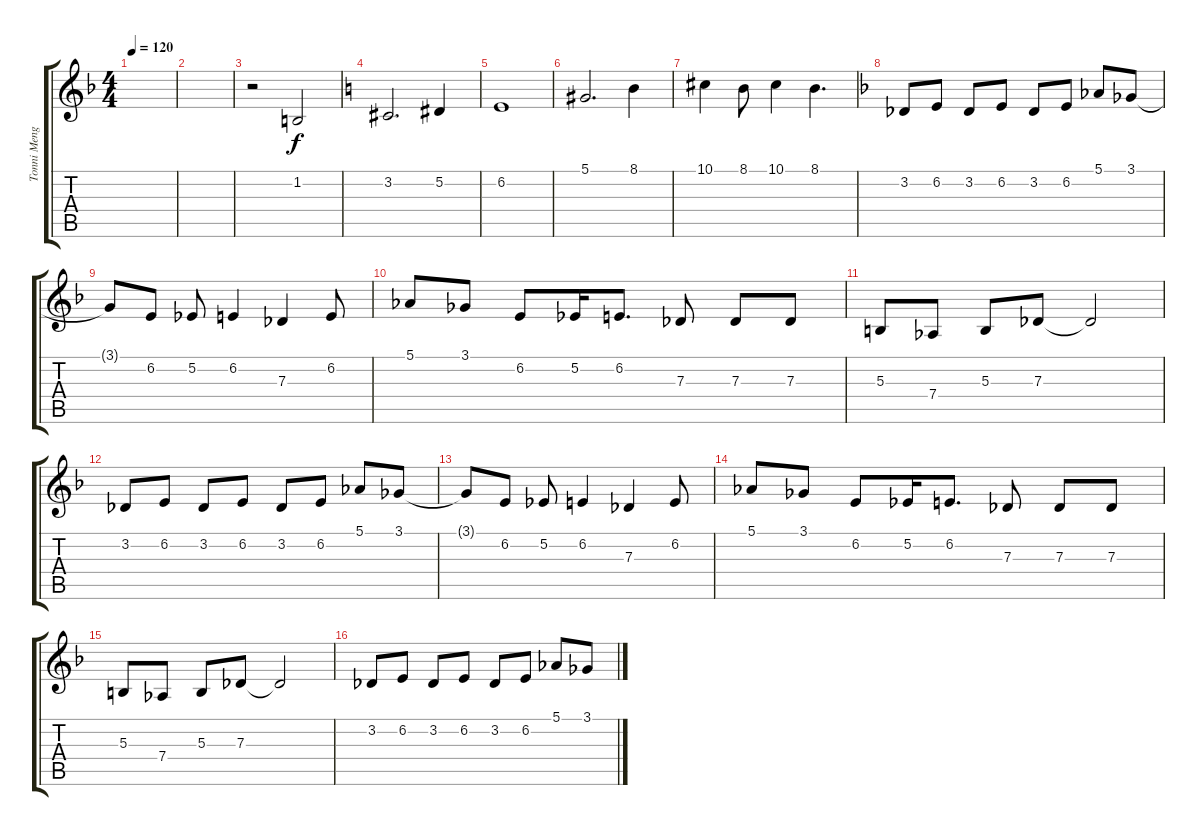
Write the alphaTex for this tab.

\track ("Tonni Menguiano" "Tonni Meng") {instrument lead2sawtooth}
\staff {score tabs}
\tuning (Eb4 Bb3 Gb3 Db3 Ab2 Eb2) {hide}
\ts (4 4)
\tempo 120
\clef g2
\ks dminor
|
|
r.2 1.2.2 |
\ks c
3.2.2{d} 5.2.4 |
6.2.1 |
5.1.2{d} 8.1.4 |
10.1.4 8.1.8 10.1.4 8.1.4{d} |
\ks dminor
3.2.8 6.2.8 3.2.8 6.2.8 3.2.8 6.2.8 5.1.8 3.1.8 |
3.1{t}.8 6.2.8 5.2.8 6.2.4 7.3.4 6.2.8 |
5.1.8 3.1.8 6.2.8 5.2.16 6.2.8{d} 7.3.8 7.3.8 7.3.8 |
5.3.8 7.4.8 5.3.8 7.3.8 7.3{t}.2 |
3.2.8 6.2.8 3.2.8 6.2.8 3.2.8 6.2.8 5.1.8 3.1.8 |
3.1{t}.8 6.2.8 5.2.8 6.2.4 7.3.4 6.2.8 |
5.1.8 3.1.8 6.2.8 5.2.16 6.2.8{d} 7.3.8 7.3.8 7.3.8 |
5.3.8 7.4.8 5.3.8 7.3.8 7.3{t}.2 |
3.2.8 6.2.8 3.2.8 6.2.8 3.2.8 6.2.8 5.1.8 3.1.8
